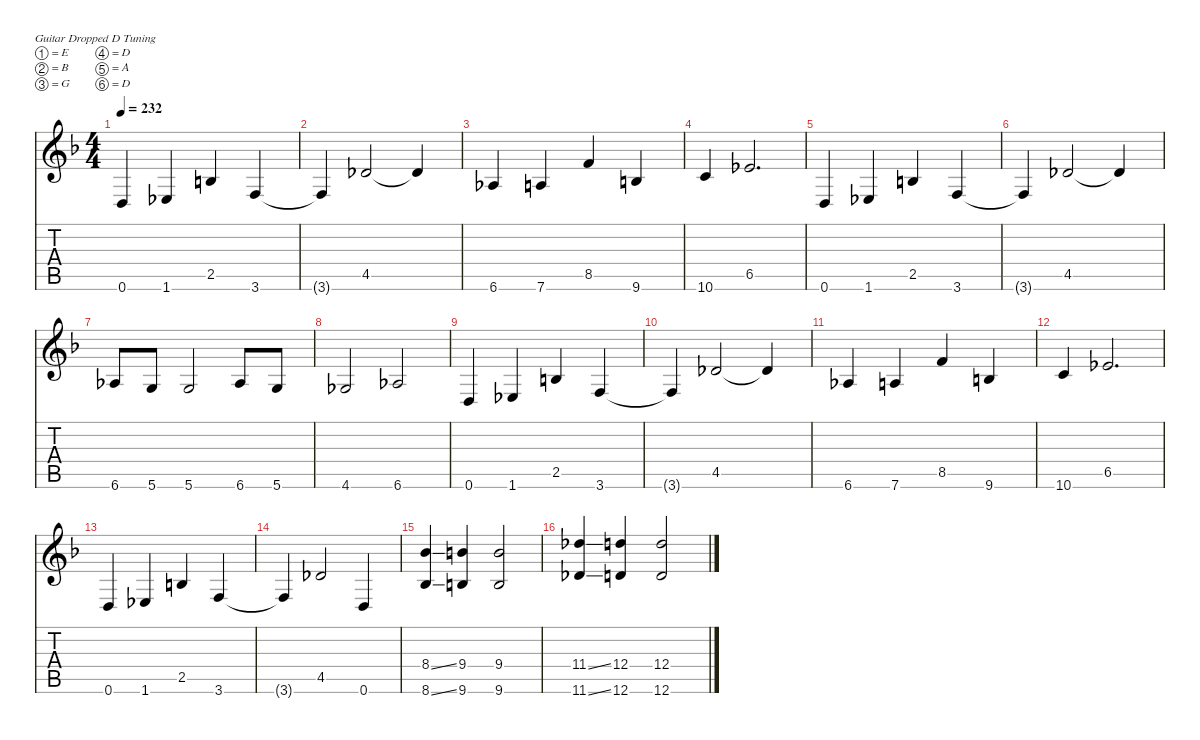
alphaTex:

\hideDynamics
\bracketExtendMode nobrackets
\singleTrackTrackNamePolicy hidden
\multiTrackTrackNamePolicy hidden
\firstSystemTrackNameMode fullname
\firstSystemTrackNameOrientation horizontal
\otherSystemsTrackNameOrientation horizontal
\track ("Guitar-spare" "E-Gt") {instrument distortionguitar}
\staff {score tabs}
\tuning (E4 B3 G3 D3 A2 D2)
\ts (4 4)
\tempo 232
\clef g2
\ks dminor
0.6{acc forcenatural}.4{dy f beam Up} 1.6{acc b}.4{beam Up} 2.5{acc forcenatural}.4{beam Up} 3.6{acc forcenatural}.4{beam Up} |
3.6{t acc forcenatural}.4{beam Up} 4.5{acc b}.2{beam Up} 4.5{t acc b}.4{beam Up} |
6.6{acc b}.4{beam Up} 7.6{acc forcenatural}.4{beam Up} 8.5{acc forcenatural}.4{beam Up} 9.6{acc forcenatural}.4{beam Up} |
10.6{acc forcenatural}.4{beam Up} 6.5{acc b}.2{d beam Up} |
0.6{acc forcenatural}.4{beam Up} 1.6{acc b}.4{beam Up} 2.5{acc forcenatural}.4{beam Up} 3.6{acc forcenatural}.4{beam Up} |
3.6{t acc forcenatural}.4{beam Up} 4.5{acc b}.2{beam Up} 4.5{t acc b}.4{beam Up} |
6.6{acc b}.8{beam Up} 5.6{acc forcenatural}.8{beam Up} 5.6{acc forcenatural}.2{beam Up} 6.6{acc b}.8{beam Up} 5.6{acc forcenatural}.8{beam Up} |
4.6{acc b}.2{beam Up} 6.6{acc b}.2{beam Up} |
0.6{acc forcenatural}.4{beam Up} 1.6{acc b}.4{beam Up} 2.5{acc forcenatural}.4{beam Up} 3.6{acc forcenatural}.4{beam Up} |
3.6{t acc forcenatural}.4{beam Up} 4.5{acc b}.2{beam Up} 4.5{t acc b}.4{beam Up} |
6.6{acc b}.4{beam Up} 7.6{acc forcenatural}.4{beam Up} 8.5{acc forcenatural}.4{beam Up} 9.6{acc forcenatural}.4{beam Up} |
10.6{acc forcenatural}.4{beam Up} 6.5{acc b}.2{d beam Up} |
0.6{acc forcenatural}.4{beam Up} 1.6{acc b}.4{beam Up} 2.5{acc forcenatural}.4{beam Up} 3.6{acc forcenatural}.4{beam Up} |
3.6{t acc forcenatural}.4{beam Up} 4.5{acc b}.2{beam Up} 0.6{acc forcenatural}.4{beam Up} |
(8.4{ss acc b} 8.6{ss acc b}).4{beam Up} (9.4{acc forcenatural} 9.6{acc forcenatural}).4{beam Up} (9.4{acc forcenatural} 9.6{acc forcenatural}).2{beam Up} |
(11.4{ss acc b} 11.6{ss acc b}).4{beam Up} (12.4{acc forcenatural} 12.6{acc forcenatural}).4{beam Up} (12.4{acc forcenatural} 12.6{acc forcenatural}).2{beam Up}
